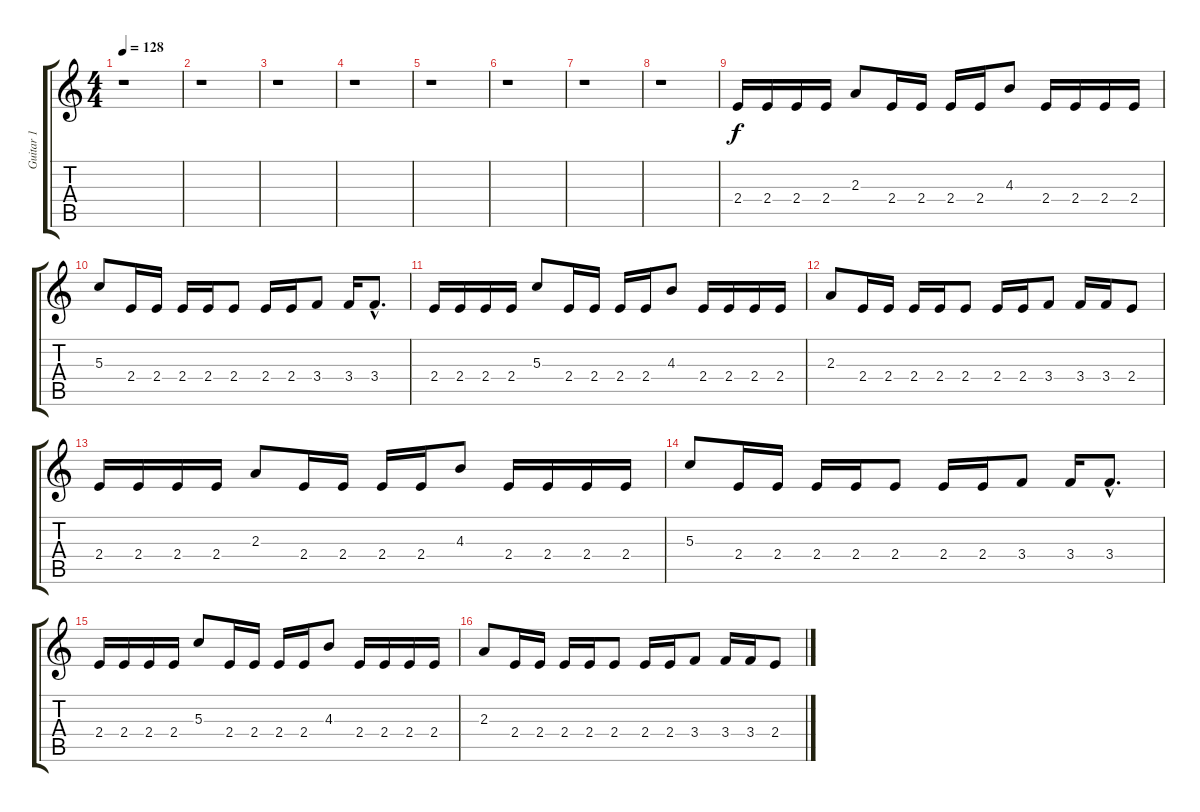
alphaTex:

\track ("Guitar 1" "Guitar 1") {instrument distortionguitar}
\staff {score tabs}
\tuning (E4 B3 G3 D3 A2 E2) {hide}
\ts (4 4)
\tempo 128
\clef g2
\ks c
r.1{dy f} |
r.1 |
r.1 |
r.1 |
r.1 |
r.1 |
r.1 |
r.1 |
2.4.16 2.4.16 2.4.16 2.4.16 2.3.8 2.4.16 2.4.16 2.4.16 2.4.16 4.3.8 2.4.16 2.4.16 2.4.16 2.4.16 |
5.3.8 2.4.16 2.4.16 2.4.16 2.4.16 2.4.8 2.4.16 2.4.16 3.4.8 3.4.16 3.4{hac}.8{d} |
2.4.16 2.4.16 2.4.16 2.4.16 5.3.8 2.4.16 2.4.16 2.4.16 2.4.16 4.3.8 2.4.16 2.4.16 2.4.16 2.4.16 |
2.3.8 2.4.16 2.4.16 2.4.16 2.4.16 2.4.8 2.4.16 2.4.16 3.4.8 3.4.16 3.4.16 2.4.8 |
2.4.16 2.4.16 2.4.16 2.4.16 2.3.8 2.4.16 2.4.16 2.4.16 2.4.16 4.3.8 2.4.16 2.4.16 2.4.16 2.4.16 |
5.3.8 2.4.16 2.4.16 2.4.16 2.4.16 2.4.8 2.4.16 2.4.16 3.4.8 3.4.16 3.4{hac}.8{d} |
2.4.16 2.4.16 2.4.16 2.4.16 5.3.8 2.4.16 2.4.16 2.4.16 2.4.16 4.3.8 2.4.16 2.4.16 2.4.16 2.4.16 |
2.3.8 2.4.16 2.4.16 2.4.16 2.4.16 2.4.8 2.4.16 2.4.16 3.4.8 3.4.16 3.4.16 2.4.8
